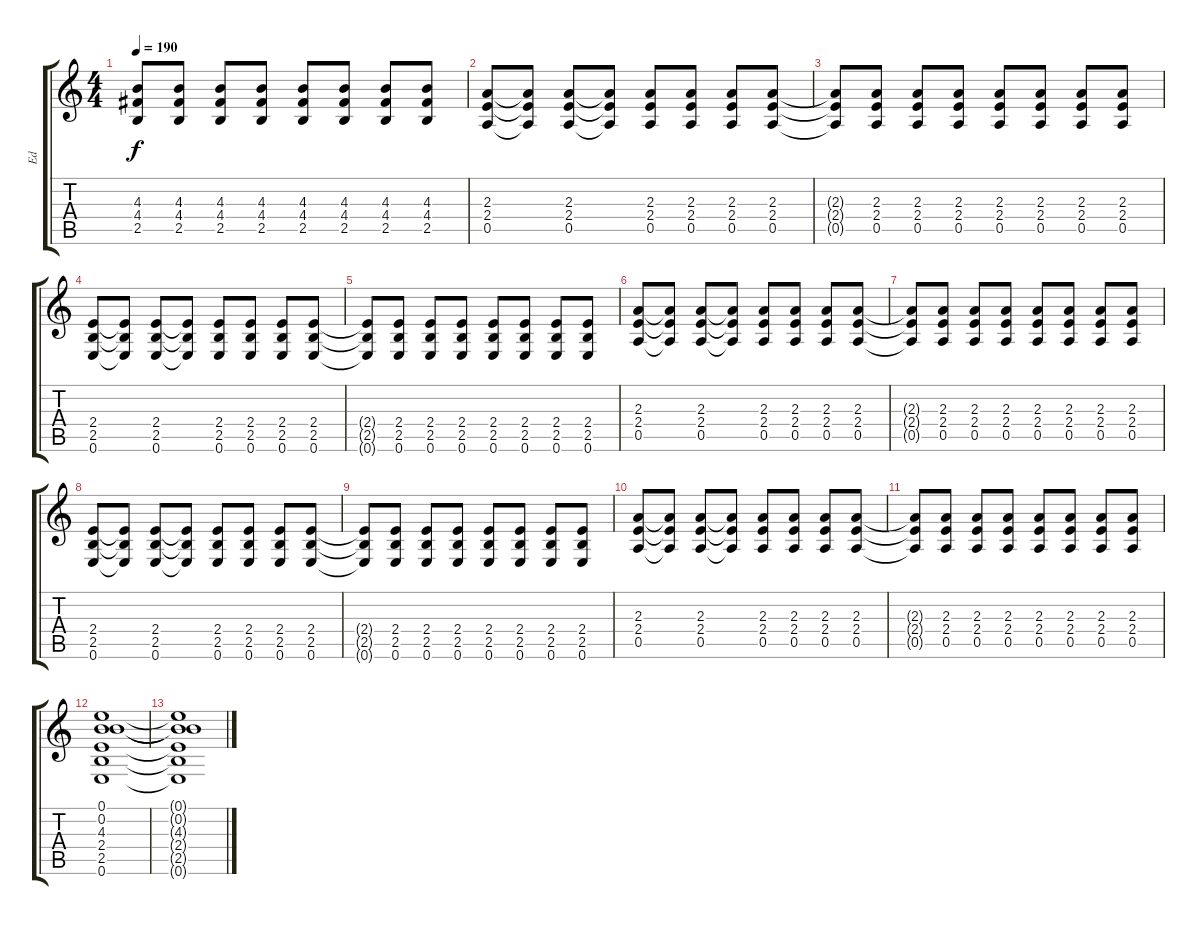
\track ("Ed" "Ed") {instrument acousticguitarsteel}
\staff {score tabs}
\tuning (E4 B3 G3 D3 A2 E2) {hide}
\ts (4 4)
\tempo 190
\clef g2
\ks c
(4.3{t} 4.4{t} 2.5{t}).8{dy f} (4.3 4.4 2.5).8 (4.3 4.4 2.5).8 (4.3 4.4 2.5).8 (4.3 4.4 2.5).8 (4.3 4.4 2.5).8 (4.3 4.4 2.5).8 (4.3 4.4 2.5).8 |
(2.3 2.4 0.5).8 (2.3{t} 2.4{t} 0.5{t}).8 (2.3 2.4 0.5).8 (2.3{t} 2.4{t} 0.5{t}).8 (2.3 2.4 0.5).8 (2.3 2.4 0.5).8 (2.3 2.4 0.5).8 (2.3 2.4 0.5).8 |
(2.3{t} 2.4{t} 0.5{t}).8 (2.3 2.4 0.5).8 (2.3 2.4 0.5).8 (2.3 2.4 0.5).8 (2.3 2.4 0.5).8 (2.3 2.4 0.5).8 (2.3 2.4 0.5).8 (2.3 2.4 0.5).8 |
(2.4 2.5 0.6).8 (2.4{t} 2.5{t} 0.6{t}).8 (2.4 2.5 0.6).8 (2.4{t} 2.5{t} 0.6{t}).8 (2.4 2.5 0.6).8 (2.4 2.5 0.6).8 (2.4 2.5 0.6).8 (2.4 2.5 0.6).8 |
(2.4{t} 2.5{t} 0.6{t}).8 (2.4 2.5 0.6).8 (2.4 2.5 0.6).8 (2.4 2.5 0.6).8 (2.4 2.5 0.6).8 (2.4 2.5 0.6).8 (2.4 2.5 0.6).8 (2.4 2.5 0.6).8 |
(2.3 2.4 0.5).8 (2.3{t} 2.4{t} 0.5{t}).8 (2.3 2.4 0.5).8 (2.3{t} 2.4{t} 0.5{t}).8 (2.3 2.4 0.5).8 (2.3 2.4 0.5).8 (2.3 2.4 0.5).8 (2.3 2.4 0.5).8 |
(2.3{t} 2.4{t} 0.5{t}).8 (2.3 2.4 0.5).8 (2.3 2.4 0.5).8 (2.3 2.4 0.5).8 (2.3 2.4 0.5).8 (2.3 2.4 0.5).8 (2.3 2.4 0.5).8 (2.3 2.4 0.5).8 |
(2.4 2.5 0.6).8 (2.4{t} 2.5{t} 0.6{t}).8 (2.4 2.5 0.6).8 (2.4{t} 2.5{t} 0.6{t}).8 (2.4 2.5 0.6).8 (2.4 2.5 0.6).8 (2.4 2.5 0.6).8 (2.4 2.5 0.6).8 |
(2.4{t} 2.5{t} 0.6{t}).8 (2.4 2.5 0.6).8 (2.4 2.5 0.6).8 (2.4 2.5 0.6).8 (2.4 2.5 0.6).8 (2.4 2.5 0.6).8 (2.4 2.5 0.6).8 (2.4 2.5 0.6).8 |
(2.3 2.4 0.5).8 (2.3{t} 2.4{t} 0.5{t}).8 (2.3 2.4 0.5).8 (2.3{t} 2.4{t} 0.5{t}).8 (2.3 2.4 0.5).8 (2.3 2.4 0.5).8 (2.3 2.4 0.5).8 (2.3 2.4 0.5).8 |
(2.3{t} 2.4{t} 0.5{t}).8 (2.3 2.4 0.5).8 (2.3 2.4 0.5).8 (2.3 2.4 0.5).8 (2.3 2.4 0.5).8 (2.3 2.4 0.5).8 (2.3 2.4 0.5).8 (2.3 2.4 0.5).8 |
(0.1 0.2 4.3 2.4 2.5 0.6).1 |
(0.1{t} 0.2{t} 4.3{t} 2.4{t} 2.5{t} 0.6{t}).1
